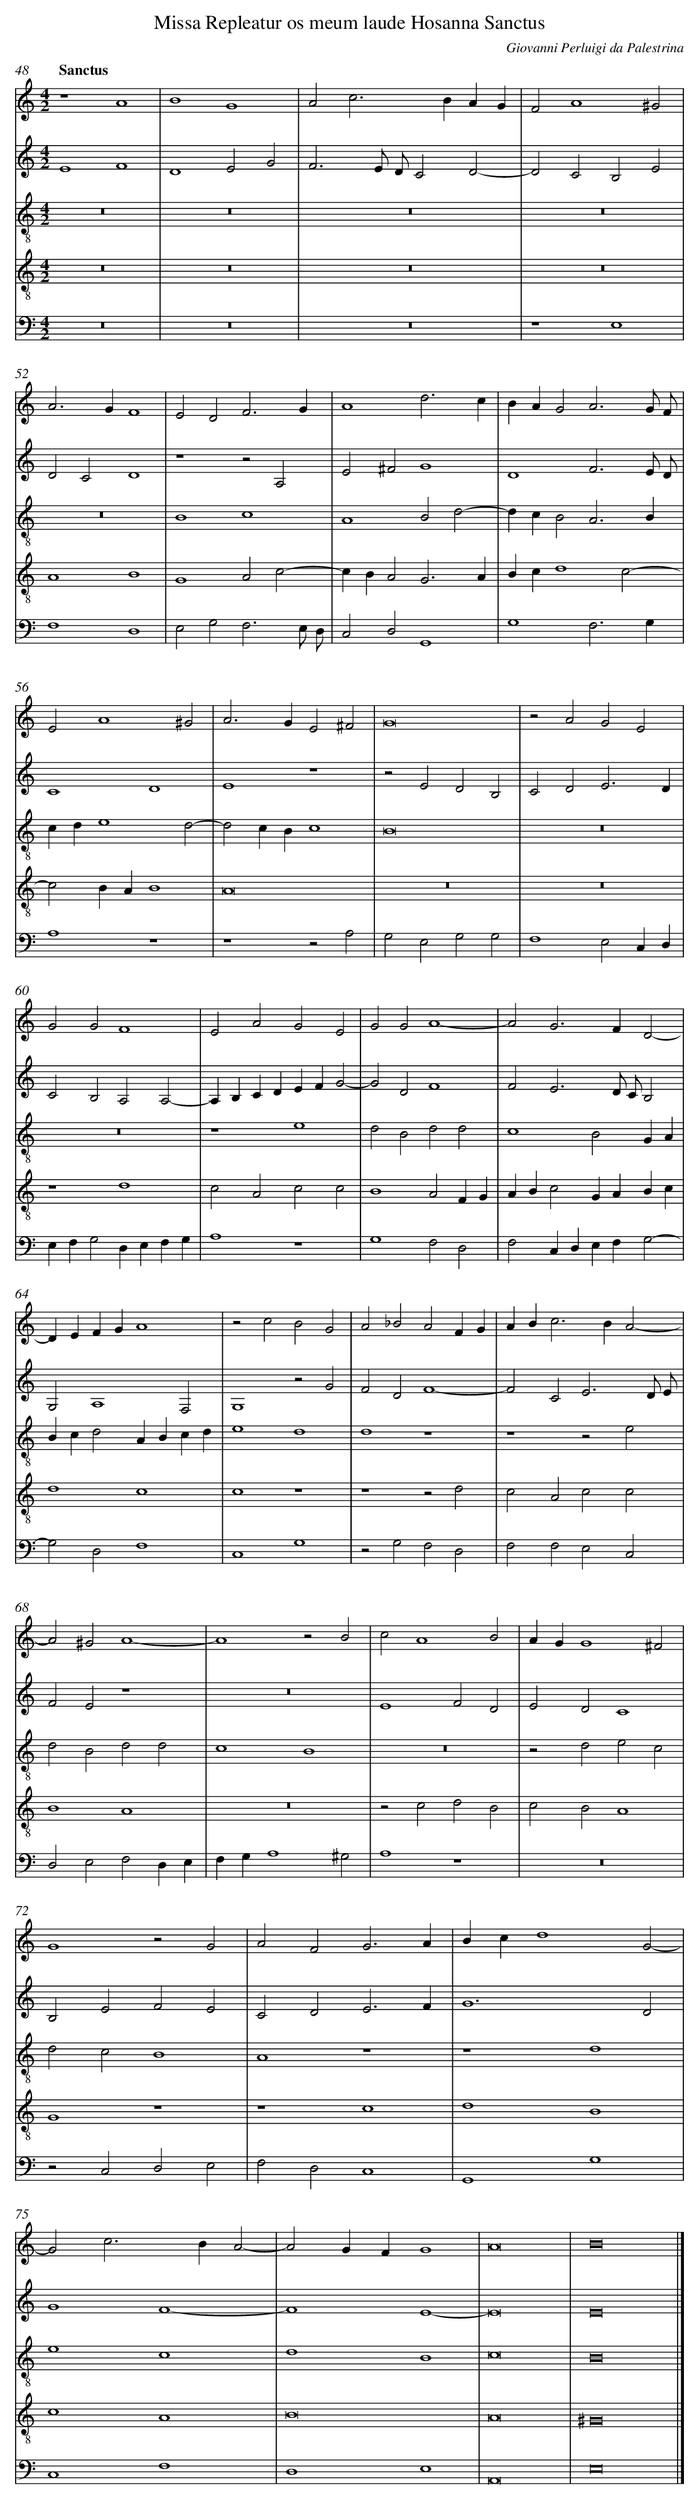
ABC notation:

X:1
T: Missa Repleatur os meum laude Hosanna Sanctus
C: Giovanni Perluigi da Palestrina
L: 1/4
M: 4/2
Q: "Sanctus"
V: 1 clef=treble
V: 2 clef=treble
V: 3 clef=treble-8
V: 4 clef=treble-8
V: 5 clef=bass
K: C
[V:1] z4A4 |
[V:2] E4F4 |
[V:3] z8 |
[V:4] z8 |
[V:5] z8 |
[V:1] B4G4 |
[V:2] D4E2G2 |
[V:3] z8 |
[V:4] z8 |
[V:5] z8 |
[V:1] A2c2>B2AG |
[V:2] F3E/ D/C2D2- |
[V:3] z8 |
[V:4] z8 |
[V:5] z8 |
[V:1] F2A4^G2 |
[V:2] D2C2B,2E2 |
[V:3] z8 |
[V:4] z8 |
[V:5] z4E,4 |
[V:1] A2>G2F4 |
[V:2] D2C2D4 |
[V:3] z8 |
[V:4] A4B4 |
[V:5] F,4D,4 |
[V:1] E2D2F3G |
[V:2] z4z2A,2 |
[V:3] B4c4 |
[V:4] G4A2c2- |
[V:5] E,2G,2F,3E,/ D,/ |
[V:1] A4d3c |
[V:2] E2^F2G4 |
[V:3] A4B2d2- |
[V:4] cBA2G3A |
[V:5] C,2D,2G,,4 |
[V:1] BAG2A3G/ F/ |
[V:2] D4F3E/ D/ |
[V:3] dcB2A3B |
[V:4] Bcd4c2- |
[V:5] G,4F,3G, |
[V:1] E2A4^G2 |
[V:2] C4D4 |
[V:3] cde4d2- |
[V:4] c2BAB4 |
[V:5] A,4z4 |
[V:1] A2>G2E2^F2 |
[V:2] E4z4 |
[V:3] d2cBc4 |
[V:4] A8 |
[V:5] z4z2A,2 |
[V:1] G8 |
[V:2] z2E2D2B,2 |
[V:3] B8 |
[V:4] z8 |
[V:5] G,2E,2G,2G,2 |
[V:1] z2A2G2E2 |
[V:2] C2D2E3D |
[V:3] z8 |
[V:4] z8 |
[V:5] F,4E,2C,D, |
[V:1] G2G2F4 |
[V:2] C2B,2A,2A,2- |
[V:3] z8 |
[V:4] z4d4 |
[V:5] E,F,G,2D,E,F,G, |
[V:1] E2A2G2E2 |
[V:2] A,B,CDEFG2- |
[V:3] z4e4 |
[V:4] c2A2c2c2 |
[V:5] A,4z4 |
[V:1] G2G2A4- |
[V:2] G2D2F4 |
[V:3] d2B2d2d2 |
[V:4] B4A2FG |
[V:5] G,4F,2D,2 |
[V:1] A2G2>F2D2- |
[V:2] F2E3D/ C/B,2 |
[V:3] c4B2GA |
[V:4] ABc2GABc |
[V:5] F,2C,D,E,F,G,2- |
[V:1] DEFGA4 |
[V:2] G,2A,4F,2 |
[V:3] Bcd2ABcd |
[V:4] d4c4 |
[V:5] G,2D,2F,4 |
[V:1] z2c2B2G2 |
[V:2] G,4z2G2 |
[V:3] e4d4 |
[V:4] c4z4 |
[V:5] C,4G,4 |
[V:1] A2_B2A2FG |
[V:2] F2D2F4- |
[V:3] d4z4 |
[V:4] z4z2d2 |
[V:5] z2G,2F,2D,2 |
[V:1] AB2<c2BA2- |
[V:2] F2C2E3D/ E/ |
[V:3] z4z2e2 |
[V:4] c2A2c2c2 |
[V:5] F,2F,2E,2C,2 |
[V:1] A2^G2A4- |
[V:2] F2E2z4 |
[V:3] d2B2d2d2 |
[V:4] B4A4 |
[V:5] D,2E,2F,2D,E, |
[V:1] A4z2B2 |
[V:2] z8 |
[V:3] c4B4 |
[V:4] z8 |
[V:5] F,G,A,4^G,2 |
[V:1] c2A4B2 |
[V:2] E4F2D2 |
[V:3] z8 |
[V:4] z2c2d2B2 |
[V:5] A,4z4 |
[V:1] AGG4^F2 |
[V:2] E2D2C4 |
[V:3] z2d2e2c2 |
[V:4] c2B2A4 |
[V:5] z8 |
[V:1] G4z2G2 |
[V:2] B,2E2F2E2 |
[V:3] d2c2B4 |
[V:4] G4z4 |
[V:5] z2C,2D,2E,2 |
[V:1] A2F2G3A |
[V:2] C2D2E3F |
[V:3] A4z4 |
[V:4] z4c4 |
[V:5] F,2D,2C,4 |
[V:1] Bcd4G2- |
[V:2] G6D2 |
[V:3] z4d4 |
[V:4] d4B4 |
[V:5] G,,4G,4 |
[V:1] G2c2>B2A2- |
[V:2] G4F4- |
[V:3] e4c4 |
[V:4] c4A4 |
[V:5] C,4F,4 |
[V:1] A2GFG4 |
[V:2] F4E4- |
[V:3] d4B4 |
[V:4] B8 |
[V:5] D,4E,4 |
[V:1] A8 |
[V:2] E8 |
[V:3] c8 |
[V:4] A8 |
[V:5] A,,8 |
[V:1] B8 |]
[V:2] E8 |]
[V:3] B8 |]
[V:4] ^G8 |]
[V:5] E,8 |]
